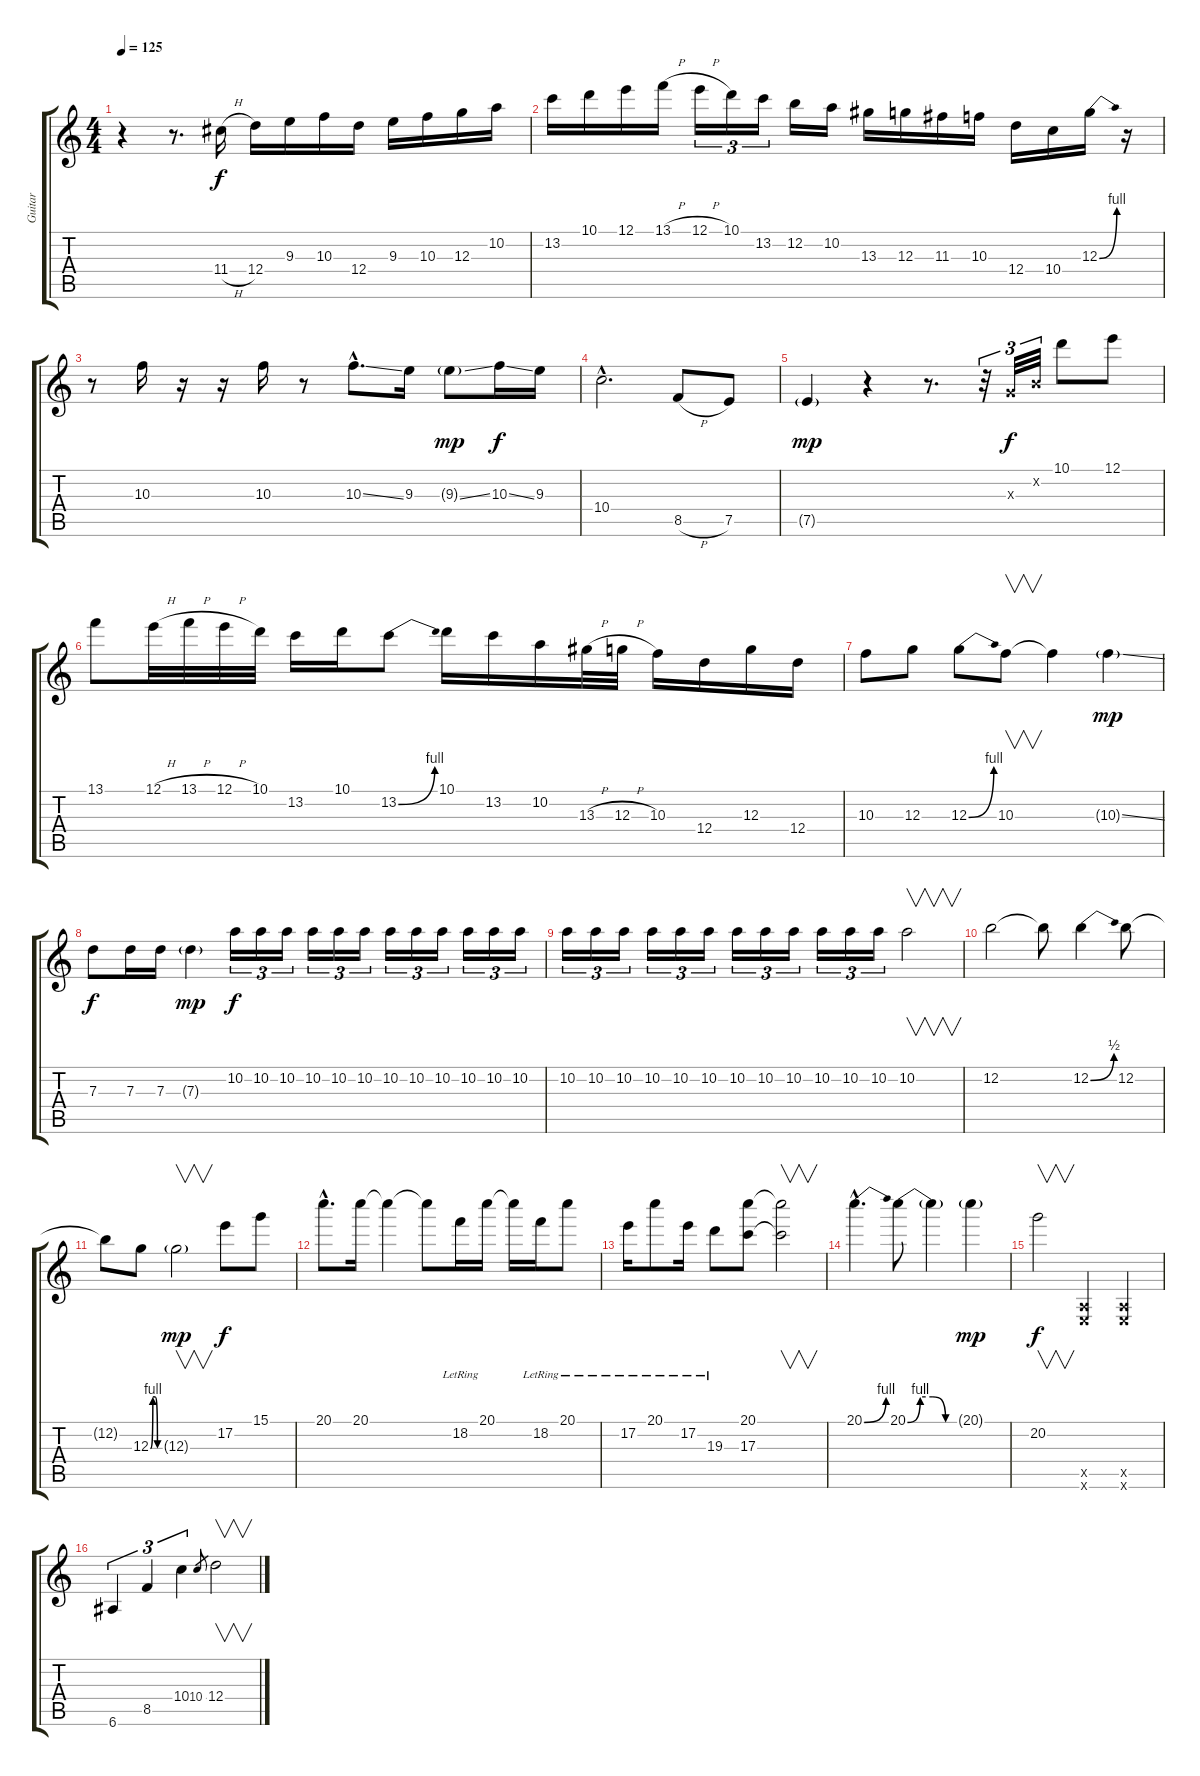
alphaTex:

\track ("Guitar" "Guitar") {instrument acousticguitarsteel}
\staff {score tabs}
\tuning (E4 B3 G3 D3 A2 E2) {hide}
\ts (4 4)
\tempo 125
\clef g2
\ks c
r.4{dy f} r.8{d} 11.4{h}.16 12.4.16 9.3.16 10.3.16 12.4.16 9.3.16 10.3.16 12.3.16 10.2.16 |
13.2.16 10.1.16 12.1.16 13.1{h}.16 12.1{h}.16{tu (3 2)} 10.1.16{tu (3 2)} 13.2.16{tu (3 2)} 12.2.16 10.2.16 13.3.16 12.3.16 11.3.16 10.3.16 12.4.16 10.4.16 12.3{be (bend 0 0 60 4)}.16 r.16 |
r.8 10.3.16 r.16 r.16 10.3.16 r.8 10.3{ss hac}.8{d} 9.3.16 9.3{ss g}.8{dy mp} 10.3{ss}.16{dy f} 9.3.16 |
10.4{hac}.2{d} 8.5{h}.8 7.5.8 |
7.5{g}.4{dy mp} r.4 r.8{d} r.32{tu (3 2)} 0.3{x}.32{tu (3 2) dy f} 0.2{x}.32{tu (3 2)} 10.1.8 12.1.8 |
13.1.8 12.1{h}.32 13.1{h}.32 12.1{h}.32 10.1.32 13.2.16 10.1.16 13.2{be (bend 0 0 60 4)}.8 10.1.16 13.2.16 10.2.16 13.3{h}.32 12.3{h}.32 10.3.16 12.4.16 12.3.16 12.4.16 |
10.3.8 12.3.8 12.3{be (bend 0 0 60 4)}.8 10.3.8{v} 10.3{t}.4 10.3{ss g}.4{dy mp} |
7.3.8{dy f instrument distortionguitar} 7.3.16 7.3.16 7.3{g}.4{dy mp} 10.2.16{tu (3 2) dy f} 10.2.16{tu (3 2)} 10.2.16{tu (3 2)} 10.2.16{tu (3 2)} 10.2.16{tu (3 2)} 10.2.16{tu (3 2)} 10.2.16{tu (3 2)} 10.2.16{tu (3 2)} 10.2.16{tu (3 2)} 10.2.16{tu (3 2)} 10.2.16{tu (3 2)} 10.2.16{tu (3 2)} |
10.2.16{tu (3 2)} 10.2.16{tu (3 2)} 10.2.16{tu (3 2)} 10.2.16{tu (3 2)} 10.2.16{tu (3 2)} 10.2.16{tu (3 2)} 10.2.16{tu (3 2)} 10.2.16{tu (3 2)} 10.2.16{tu (3 2)} 10.2.16{tu (3 2)} 10.2.16{tu (3 2)} 10.2.16{tu (3 2)} 10.2.2{v} |
12.2.2 12.2{t}.8 12.2{be (bend 0 0 60 2)}.4 12.2.8 |
12.2{t}.8 12.3{be (custom 0 0 15 4 30 4 45 0 60 0)}.8 12.3{g}.2{v dy mp} 17.2.8{dy f} 15.1.8 |
20.1{hac}.8{d} 20.1.16 20.1{t}.4 20.1{t}.8 18.2{lr}.16 20.1{lr}.16 20.1{t}.16 18.2{lr}.16 20.1{lr}.8 |
17.2{lr}.16 20.1{lr}.8 17.2{lr}.16 19.3{lr}.8 (20.1 17.3).8 (20.1{t} 17.3{t}).2{v} |
20.1{be (bend 0 0 60 4) hac}.4{d} 20.1{be (custom 0 0 15 4 30 4 45 0 60 0)}.8 20.1{t}.4 20.1{g}.4{dy mp} |
20.2.2{v dy f} (0.5{x} 0.6{x}).4 (0.5{x} 0.6{x}).4 |
6.6.4{tu (3 2)} 8.5.4{tu (3 2)} 10.4.4{tu (3 2)} 10.4.8{gr} 12.4.2{v}
